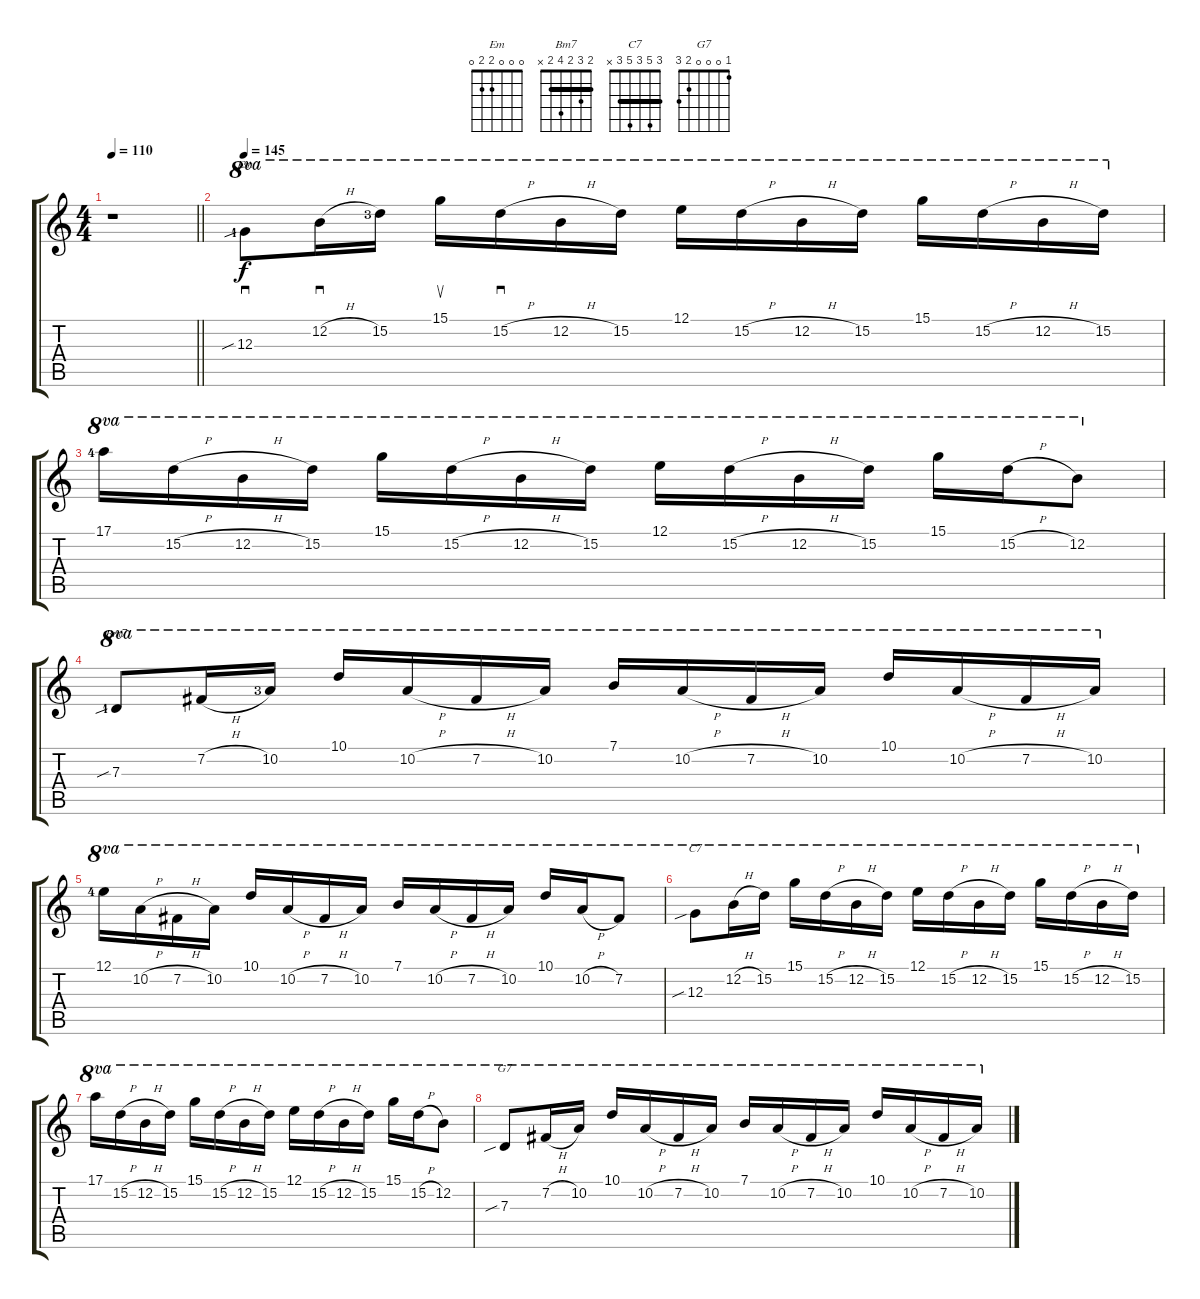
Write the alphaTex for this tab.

\track "" {instrument overdrivenguitar}
\staff {score tabs}
\tuning (E4 B3 G3 D3 A2 E2) {hide}
\chord ("Em" 0 0 0 2 2 0)
\chord ("Bm7" 2 3 2 4 2 x) {barre 2}
\chord ("C7" 3 5 3 5 3 x) {barre 3}
\chord ("G7" 1 0 0 0 2 3)
\ts (4 4)
\tempo 110
\clef g2
\barLineRight lightlight
\ks c
r.1{dy f} |
\section ("" "")
\tempo 145
12.3{sib lf 2}.8{sd ch "Em" ot 8va} 12.2{h}.16{sd ot 8va} 15.2{lf 4}.16{ot 8va} 15.1.16{su ot 8va} 15.2{h}.16{sd ot 8va} 12.2{h}.16{ot 8va} 15.2.16{ot 8va} 12.1.16{ot 8va} 15.2{h}.16{ot 8va} 12.2{h}.16{ot 8va} 15.2.16{ot 8va} 15.1.16{ot 8va} 15.2{h}.16{ot 8va} 12.2{h}.16{ot 8va} 15.2.16{ot 8va} |
17.1{lf 5}.16{ot 8va} 15.2{h}.16{ot 8va} 12.2{h}.16{ot 8va} 15.2.16{ot 8va} 15.1.16{ot 8va} 15.2{h}.16{ot 8va} 12.2{h}.16{ot 8va} 15.2.16{ot 8va} 12.1.16{ot 8va} 15.2{h}.16{ot 8va} 12.2{h}.16{ot 8va} 15.2.16{ot 8va} 15.1.16{ot 8va} 15.2{h}.16{ot 8va} 12.2.8{ot 8va} |
7.3{sib lf 2}.8{ch "Bm7" ot 8va} 7.2{h}.16{ot 8va} 10.2{lf 4}.16{ot 8va} 10.1.16{ot 8va} 10.2{h}.16{ot 8va} 7.2{h}.16{ot 8va} 10.2.16{ot 8va} 7.1.16{ot 8va} 10.2{h}.16{ot 8va} 7.2{h}.16{ot 8va} 10.2.16{ot 8va} 10.1.16{ot 8va} 10.2{h}.16{ot 8va} 7.2{h}.16{ot 8va} 10.2.16{ot 8va} |
12.1{lf 5}.16{ot 8va} 10.2{h}.16{ot 8va} 7.2{h}.16{ot 8va} 10.2.16{ot 8va} 10.1.16{ot 8va} 10.2{h}.16{ot 8va} 7.2{h}.16{ot 8va} 10.2.16{ot 8va} 7.1.16{ot 8va} 10.2{h}.16{ot 8va} 7.2{h}.16{ot 8va} 10.2.16{ot 8va} 10.1.16{ot 8va} 10.2{h}.16{ot 8va} 7.2.8{ot 8va} |
12.3{sib}.8{ch "C7" ot 8va} 12.2{h}.16{ot 8va} 15.2.16{ot 8va} 15.1.16{ot 8va} 15.2{h}.16{ot 8va} 12.2{h}.16{ot 8va} 15.2.16{ot 8va} 12.1.16{ot 8va} 15.2{h}.16{ot 8va} 12.2{h}.16{ot 8va} 15.2.16{ot 8va} 15.1.16{ot 8va} 15.2{h}.16{ot 8va} 12.2{h}.16{ot 8va} 15.2.16{ot 8va} |
17.1.16{ot 8va} 15.2{h}.16{ot 8va} 12.2{h}.16{ot 8va} 15.2.16{ot 8va} 15.1.16{ot 8va} 15.2{h}.16{ot 8va} 12.2{h}.16{ot 8va} 15.2.16{ot 8va} 12.1.16{ot 8va} 15.2{h}.16{ot 8va} 12.2{h}.16{ot 8va} 15.2.16{ot 8va} 15.1.16{ot 8va} 15.2{h}.16{ot 8va} 12.2.8{ot 8va} |
7.3{sib}.8{ch "G7" ot 8va} 7.2{h}.16{ot 8va} 10.2.16{ot 8va} 10.1.16{ot 8va} 10.2{h}.16{ot 8va} 7.2{h}.16{ot 8va} 10.2.16{ot 8va} 7.1.16{ot 8va} 10.2{h}.16{ot 8va} 7.2{h}.16{ot 8va} 10.2.16{ot 8va} 10.1.16{ot 8va} 10.2{h}.16{ot 8va} 7.2{h}.16{ot 8va} 10.2.16{ot 8va}
